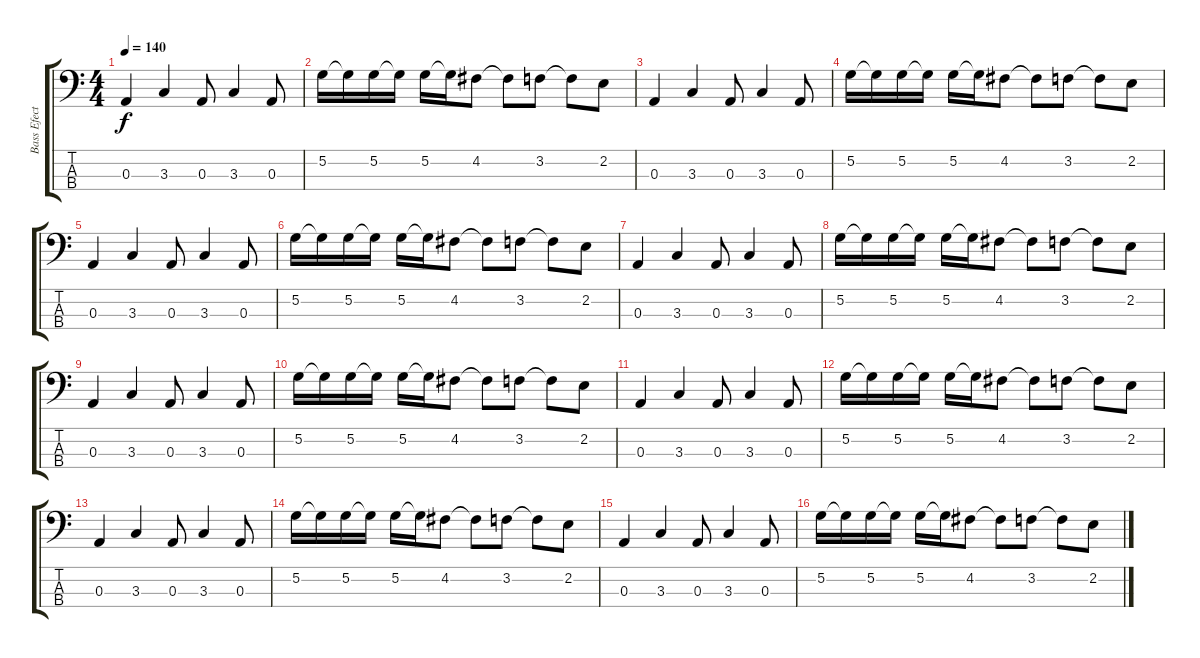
\track ("Bass Efect" "Bass Efect") {instrument slapbass2}
\staff {score tabs}
\tuning (G2 D2 A1 E1) {hide}
\ts (4 4)
\tempo 140
\clef f4
\ks c
0.3.4{dy f} 3.3.4 0.3.8 3.3.4 0.3.8 |
5.2.16 5.2{t}.16 5.2.16 5.2{t}.16 5.2.16 5.2{t}.16 4.2.8 4.2{t}.8 3.2.8 3.2{t}.8 2.2.8 |
0.3.4 3.3.4 0.3.8 3.3.4 0.3.8 |
5.2.16 5.2{t}.16 5.2.16 5.2{t}.16 5.2.16 5.2{t}.16 4.2.8 4.2{t}.8 3.2.8 3.2{t}.8 2.2.8 |
0.3.4 3.3.4 0.3.8 3.3.4 0.3.8 |
5.2.16 5.2{t}.16 5.2.16 5.2{t}.16 5.2.16 5.2{t}.16 4.2.8 4.2{t}.8 3.2.8 3.2{t}.8 2.2.8 |
0.3.4 3.3.4 0.3.8 3.3.4 0.3.8 |
5.2.16 5.2{t}.16 5.2.16 5.2{t}.16 5.2.16 5.2{t}.16 4.2.8 4.2{t}.8 3.2.8 3.2{t}.8 2.2.8 |
0.3.4 3.3.4 0.3.8 3.3.4 0.3.8 |
5.2.16 5.2{t}.16 5.2.16 5.2{t}.16 5.2.16 5.2{t}.16 4.2.8 4.2{t}.8 3.2.8 3.2{t}.8 2.2.8 |
0.3.4 3.3.4 0.3.8 3.3.4 0.3.8 |
5.2.16 5.2{t}.16 5.2.16 5.2{t}.16 5.2.16 5.2{t}.16 4.2.8 4.2{t}.8 3.2.8 3.2{t}.8 2.2.8 |
0.3.4 3.3.4 0.3.8 3.3.4 0.3.8 |
5.2.16 5.2{t}.16 5.2.16 5.2{t}.16 5.2.16 5.2{t}.16 4.2.8 4.2{t}.8 3.2.8 3.2{t}.8 2.2.8 |
0.3.4 3.3.4 0.3.8 3.3.4 0.3.8 |
5.2.16 5.2{t}.16 5.2.16 5.2{t}.16 5.2.16 5.2{t}.16 4.2.8 4.2{t}.8 3.2.8 3.2{t}.8 2.2.8
